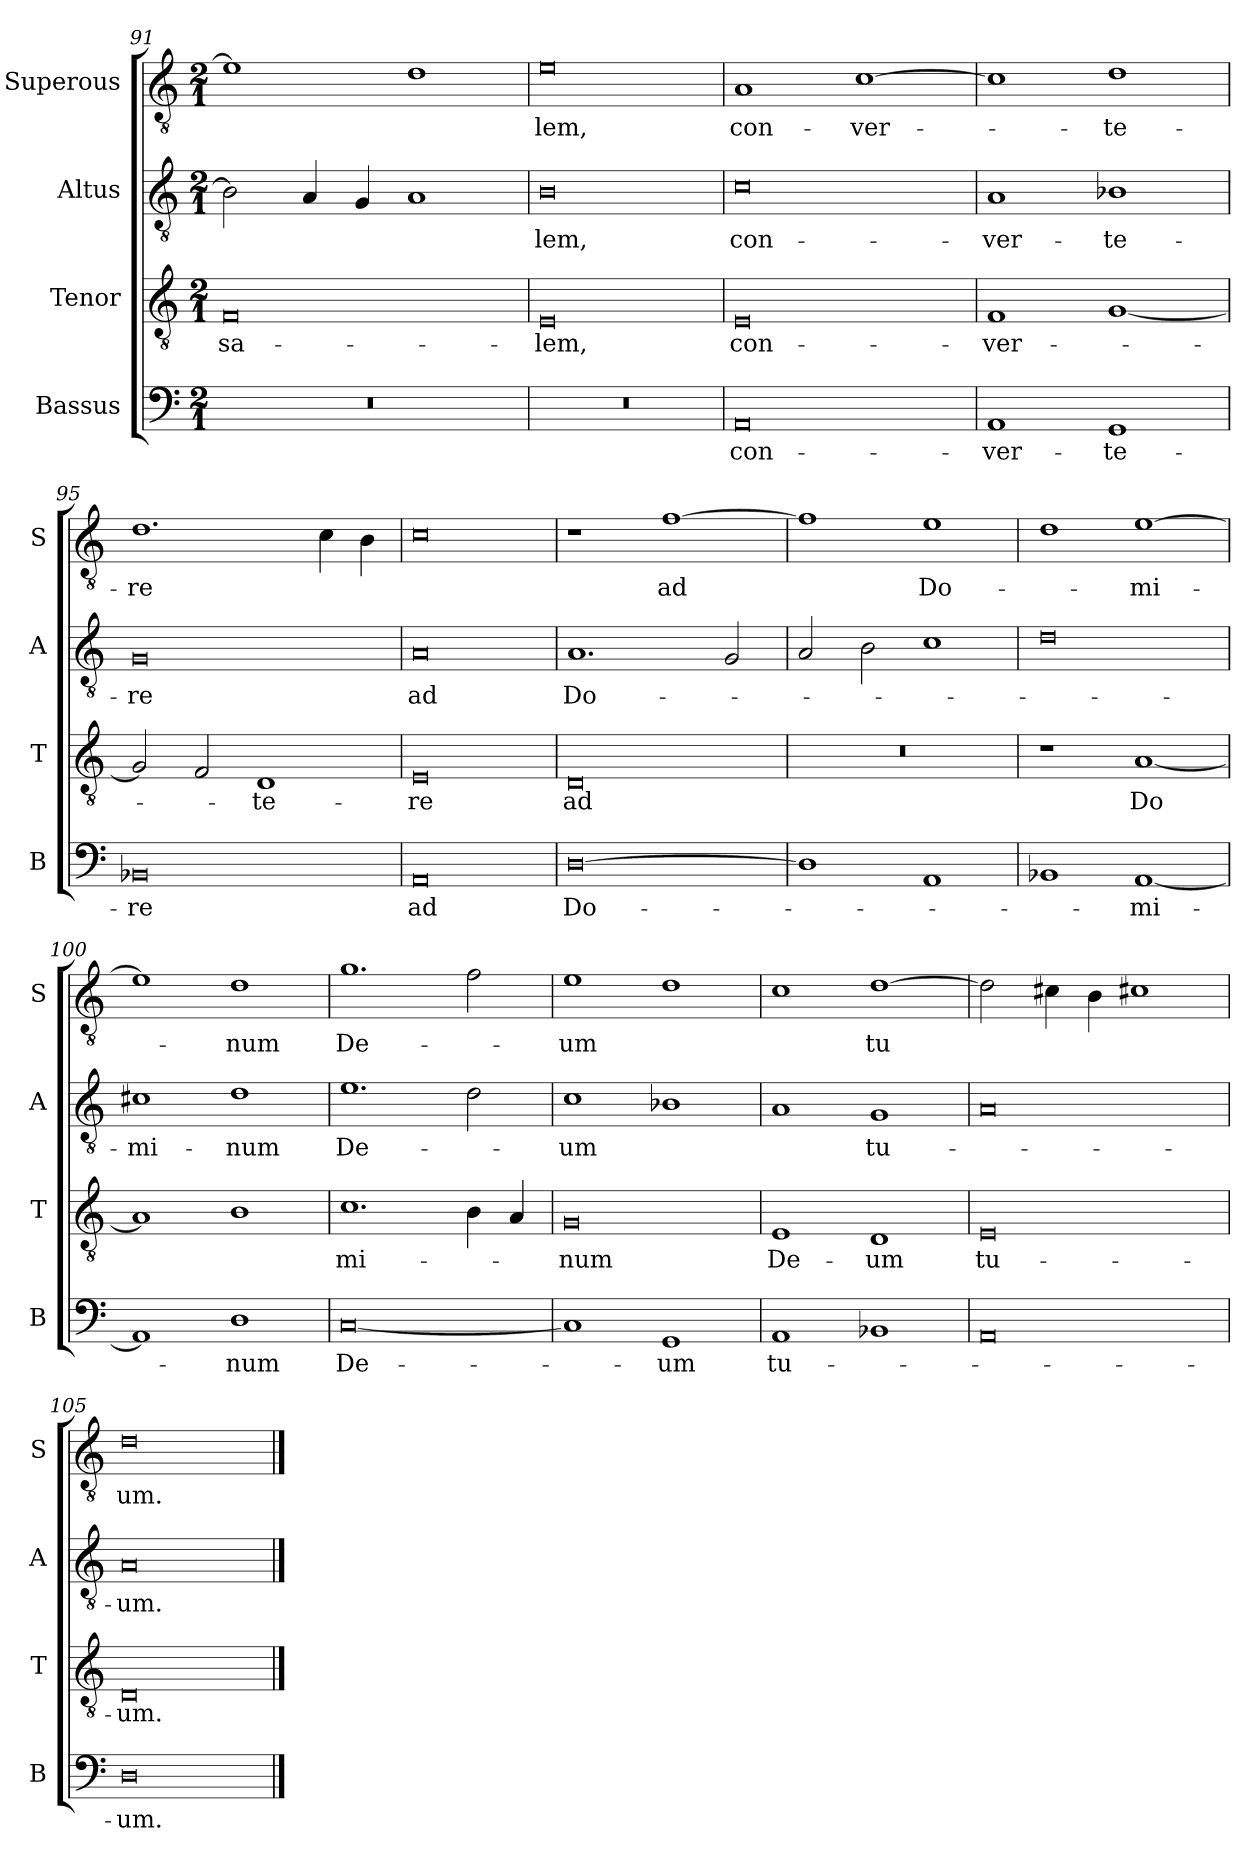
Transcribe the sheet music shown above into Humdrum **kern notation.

**kern	**text	**kern	**text	**kern	**text	**kern	**text
*part4	*part4	*part3	*part3	*part2	*part2	*part1	*part1
*staff4	*staff4	*staff3	*staff3	*staff2	*staff2	*staff1	*staff1
*I"Bassus	*	*I"Tenor	*	*I"Altus	*	*I"Superous	*
*I'B	*	*I'T	*	*I'A	*	*I'S	*
*clefF4	*	*clefGv2	*	*clefGv2	*	*clefGv2	*
*k[]	*	*k[]	*	*k[]	*	*k[]	*
*M2/1	*	*M2/1	*	*M2/1	*	*M2/1	*
=91	=91	=91	=91	=91	=91	=91	=91
0r	.	0F	-sa-	2B]	.	1e]	.
.	.	.	.	4A	.	.	.
.	.	.	.	4G	.	.	.
.	.	.	.	1A	.	1d	.
=92	=92	=92	=92	=92	=92	=92	=92
0r	.	0E	-lem,	0B	-lem,	0e	-lem,
=93	=93	=93	=93	=93	=93	=93	=93
0AA	con-	0E	con-	0c	con-	1A	con-
.	.	.	.	.	.	[1c	-ver-
=94	=94	=94	=94	=94	=94	=94	=94
1AA	-ver-	1F	-ver-	1A	-ver-	1c]	.
1GG	-te-	[1G	.	1B-X	-te-	1d	-te-
=95	=95	=95	=95	=95	=95	=95	=95
0BB-X	-re	2G]	.	0G	-re	1.d	-re
.	.	2F	.	.	.	.	.
.	.	1D	-te-	.	.	.	.
.	.	.	.	.	.	4c	.
.	.	.	.	.	.	4B	.
=96	=96	=96	=96	=96	=96	=96	=96
0AA	ad	0E	-re	0A	ad	0c	.
=97	=97	=97	=97	=97	=97	=97	=97
[0D	Do-	0D	ad	1.A	Do-	1r	.
.	.	.	.	.	.	[1f	ad
.	.	.	.	2G	.	.	.
=98	=98	=98	=98	=98	=98	=98	=98
1D]	.	0r	.	2A	.	1f]	.
.	.	.	.	2B	.	.	.
1AA	.	.	.	1c	.	1e	Do-
=99	=99	=99	=99	=99	=99	=99	=99
1BB-X	.	1r	.	0d	.	1d	.
[1AA	-mi-	[1A	Do	.	.	[1e	-mi-
=100	=100	=100	=100	=100	=100	=100	=100
1AA]	.	1A]	.	1c#i	-mi-	1e]	.
1D	-num	1B	.	1d	-num	1d	-num
=101	=101	=101	=101	=101	=101	=101	=101
[0C	De-	1.c	mi-	1.e	De-	1.g	De-
.	.	4B	.	2d	.	2f	.
.	.	4A	.	.	.	.	.
=102	=102	=102	=102	=102	=102	=102	=102
1C]	.	0G	-num	1c	-um	1e	-um
1GG	-um	.	.	1B-i	.	1d	.
=103	=103	=103	=103	=103	=103	=103	=103
1AA	tu-	1E	De-	1A	.	1c	.
1BB-X	.	1D	-um	1G	tu-	[1d	tu
=104	=104	=104	=104	=104	=104	=104	=104
0AA	.	0E	tu-	0A	.	2d]	.
.	.	.	.	.	.	4c#X	.
.	.	.	.	.	.	4B	.
.	.	.	.	.	.	1c#X	.
=105	=105	=105	=105	=105	=105	=105	=105
0D	-um.	0D	-um.	0A	-um.	0d	um.
==	==	==	==	==	==	==	==
*-	*-	*-	*-	*-	*-	*-	*-
